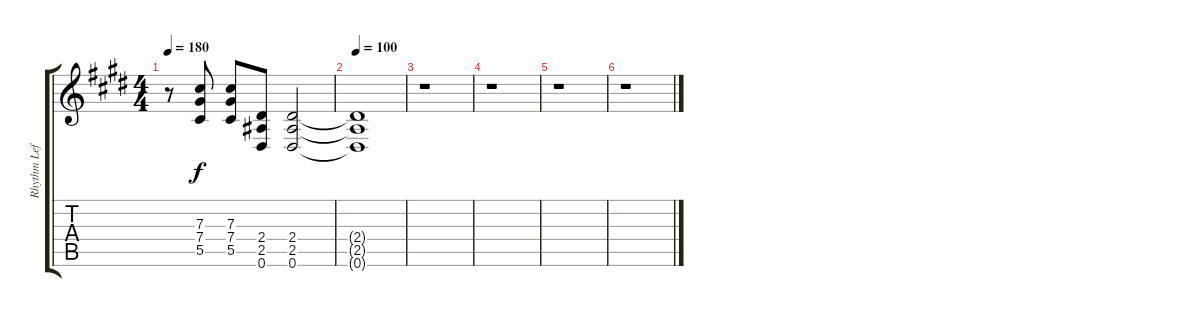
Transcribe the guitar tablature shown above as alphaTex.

\track ("Rhythm Left" "Rhythm Lef") {instrument distortionguitar}
\staff {score tabs}
\tuning (Eb4 Bb3 Gb3 Db3 Ab2 Eb2) {hide}
\ts (4 4)
\tempo 180
\clef g2
\ks c#minor
r.8{dy f} (7.3 7.4 5.5).8 (7.3 7.4 5.5).8 (2.4 2.5 0.6).8 (2.4 2.5 0.6).2 |
\tempo 100
\ks e
(2.4{t} 2.5{t} 0.6{t}).1 |
\ks c#minor
r.1 |
r.1 |
\ks e
r.1 |
\ks c#minor
r.1
